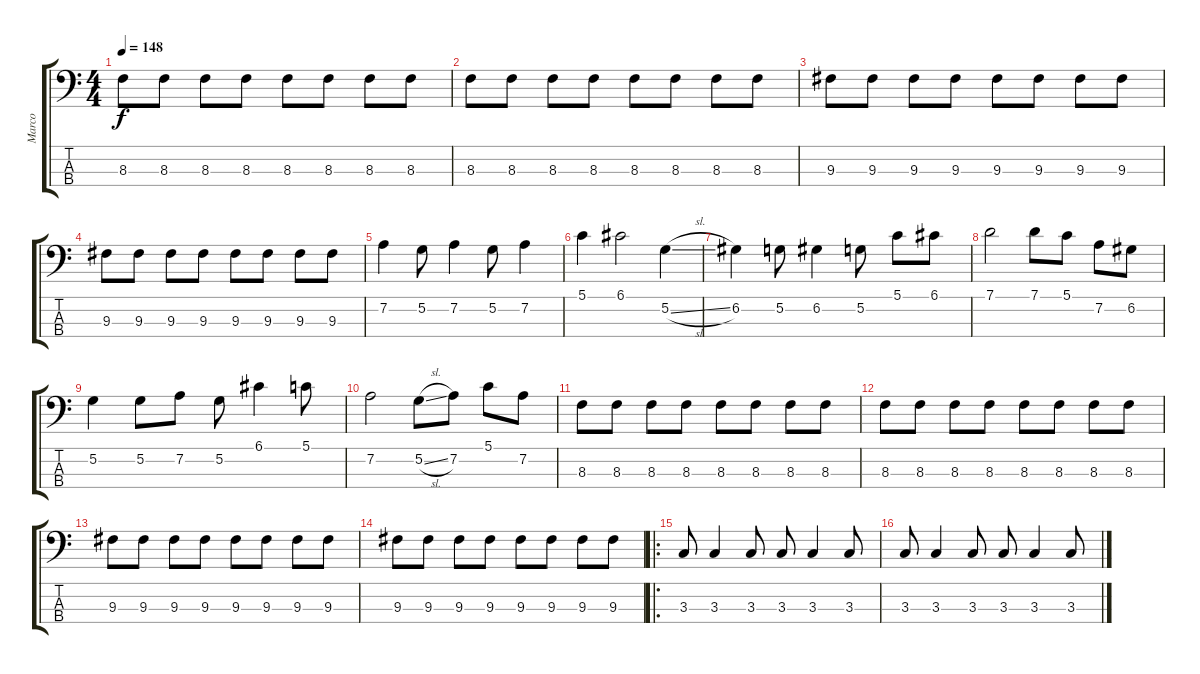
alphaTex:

\track ("Marco" "Marco") {instrument electricbassfinger}
\staff {score tabs}
\tuning (G2 D2 A1 E1) {hide}
\ts (4 4)
\tempo 148
\clef f4
\ks c
8.3.8{dy f} 8.3.8 8.3.8 8.3.8 8.3.8 8.3.8 8.3.8 8.3.8 |
8.3.8 8.3.8 8.3.8 8.3.8 8.3.8 8.3.8 8.3.8 8.3.8 |
9.3.8 9.3.8 9.3.8 9.3.8 9.3.8 9.3.8 9.3.8 9.3.8 |
9.3.8 9.3.8 9.3.8 9.3.8 9.3.8 9.3.8 9.3.8 9.3.8 |
7.2.4 5.2.8 7.2.4 5.2.8 7.2.4 |
5.1.4 6.1.2 5.2{sl}.4 |
6.2.4 5.2.8 6.2.4 5.2.8 5.1.8 6.1.8 |
7.1.2 7.1.8 5.1.8 7.2.8 6.2.8 |
5.2.4 5.2.8 7.2.8 5.2.8 6.1.4 5.1.8 |
7.2.2 5.2{sl}.8 7.2.8 5.1.8 7.2.8 |
8.3.8 8.3.8 8.3.8 8.3.8 8.3.8 8.3.8 8.3.8 8.3.8 |
8.3.8 8.3.8 8.3.8 8.3.8 8.3.8 8.3.8 8.3.8 8.3.8 |
9.3.8 9.3.8 9.3.8 9.3.8 9.3.8 9.3.8 9.3.8 9.3.8 |
9.3.8 9.3.8 9.3.8 9.3.8 9.3.8 9.3.8 9.3.8 9.3.8 |
\ro
3.3.8 3.3.4 3.3.8 3.3.8 3.3.4 3.3.8 |
3.3.8 3.3.4 3.3.8 3.3.8 3.3.4 3.3{sl}.8
